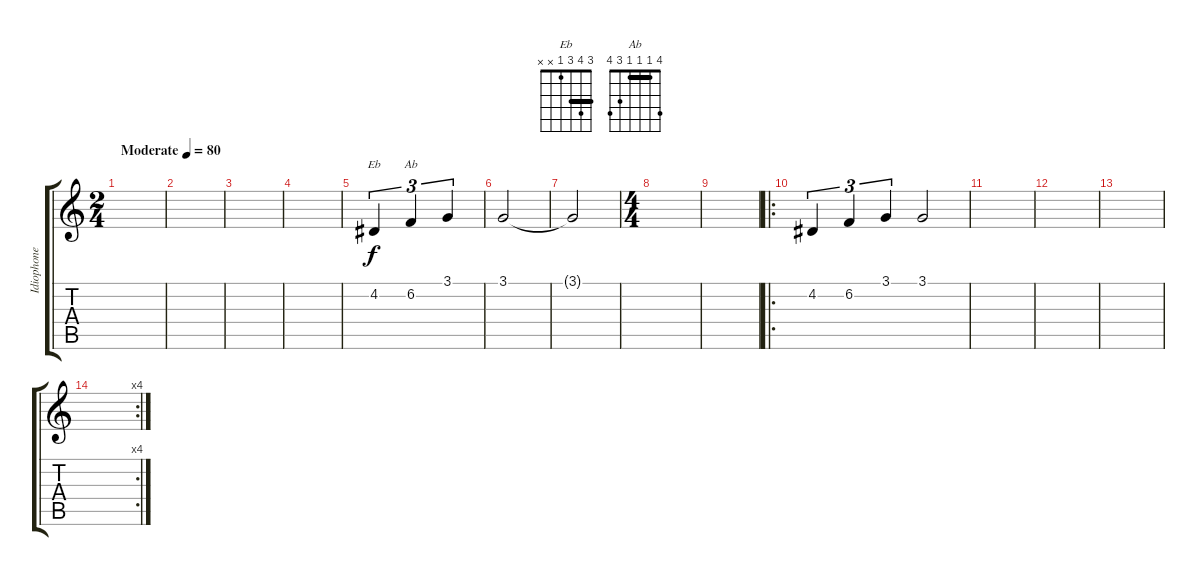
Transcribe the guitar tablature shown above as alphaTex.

\track ("Idiophone" "Idiophone") {instrument musicbox}
\staff {score tabs}
\tuning (E4 B3 G3 D3 A2 E2) {hide}
\chord ("Eb" 3 4 3 1 x x) {barre 3}
\chord ("Ab" 4 1 1 1 3 4) {barre 1}
\ts (2 4)
\tempo (80 "Moderate")
\clef g2
\ks c
|
|
|
|
4.2.4{tu (3 2) ch "Eb"} 6.2.4{tu (3 2) ch "Ab"} 3.1.4{tu (3 2)} |
3.1.2 |
3.1{t}.2 |
\ts (4 4)
|
|
\ro
4.2.4{tu (3 2)} 6.2.4{tu (3 2)} 3.1.4{tu (3 2)} 3.1.2 |
|
|
|
\rc 4
